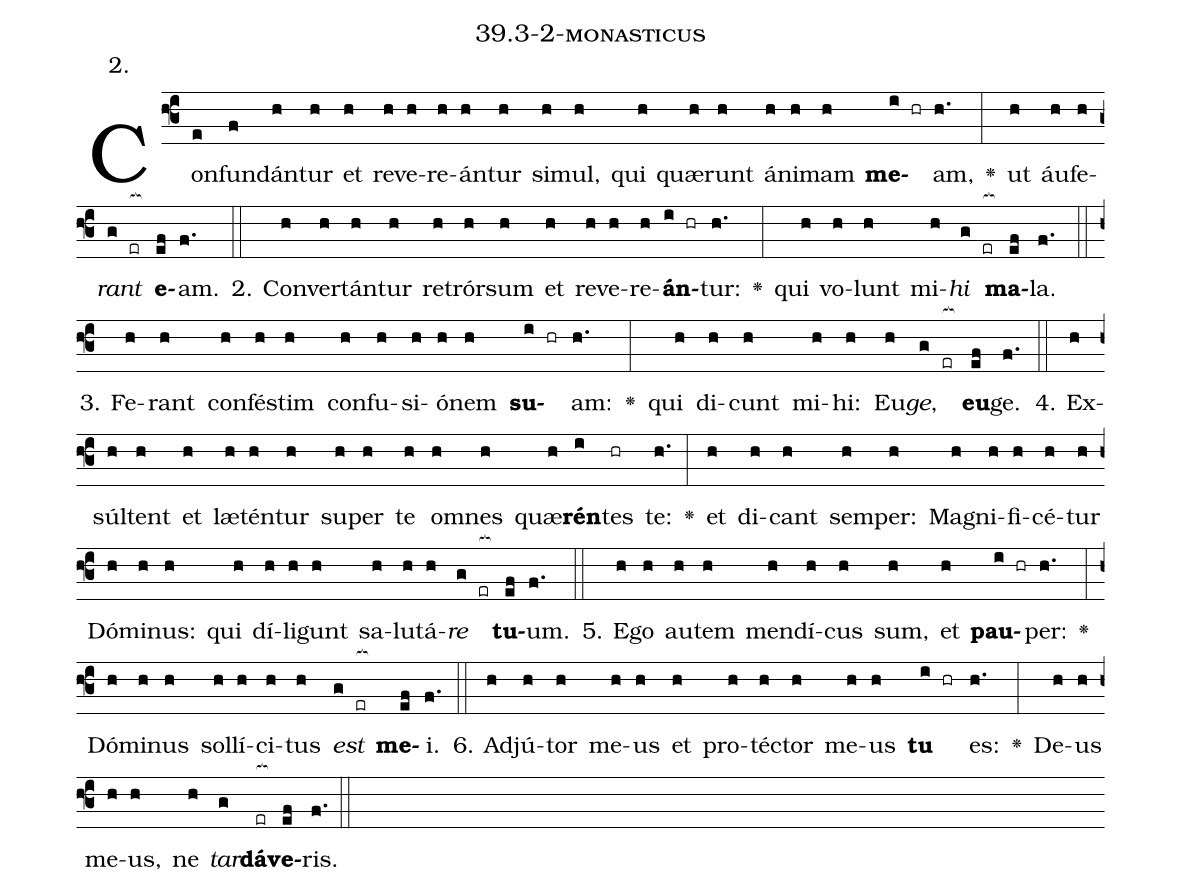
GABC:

name: 39.3-2-monasticus;
annotation: 2.;
%%
(f3)Con(e)fun(f)dán(h)tur(h) et(h) re(h)ve(h)re(h)án(h)tur(h) si(h)mul,(h) qui(h) quæ(h)runt(h) á(h)ni(h)mam(h) <b>me</b>(i hr)am,(h.) <v>\greheightstar</v>(:) ut(h) áu(h)fe(h)<i>rant</i>(g er[ocb:1{]) <b>e</b>(ef[ocb:0}])am.(f.) (::)
2. Con(h)ver(h)tán(h)tur(h) re(h)trór(h)sum(h) et(h) re(h)ve(h)re(h)<b>án</b>(i hr)tur:(h.) <v>\greheightstar</v>(:) qui(h) vo(h)lunt(h) mi(h)<i>hi</i>(g er[ocb:1{]) <b>ma</b>(ef[ocb:0}])la.(f.) (::)
3. Fe(h)rant(h) con(h)fés(h)tim(h) con(h)fu(h)si(h)ó(h)nem(h) <b>su</b>(i hr)am:(h.) <v>\greheightstar</v>(:) qui(h) di(h)cunt(h) mi(h)hi:(h) Eu(h)<i>ge</i>,(g er[ocb:1{]) <b>eu</b>(ef[ocb:0}])ge.(f.) (::)
4. Ex(h)súl(h)tent(h) et(h) læ(h)tén(h)tur(h) su(h)per(h) te(h) om(h)nes(h) quæ(h)<b>rén</b>(i)tes(hr) te:(h.) <v>\greheightstar</v>(:) et(h) di(h)cant(h) sem(h)per:(h) Ma(h)gni(h)fi(h)cé(h)tur(h) Dó(h)mi(h)nus:(h) qui(h) dí(h)li(h)gunt(h) sa(h)lu(h)tá(h)<i>re</i>(g er[ocb:1{]) <b>tu</b>(ef[ocb:0}])um.(f.) (::)
5. E(h)go(h) au(h)tem(h) men(h)dí(h)cus(h) sum,(h) et(h) <b>pau</b>(i hr)per:(h.) <v>\greheightstar</v>(:) Dó(h)mi(h)nus(h) sol(h)lí(h)ci(h)tus(h) <i>est</i>(g er[ocb:1{]) <b>me</b>(ef[ocb:0}])i.(f.) (::)
6. Ad(h)jú(h)tor(h) me(h)us(h) et(h) pro(h)téc(h)tor(h) me(h)us(h) <b>tu</b>(i hr) es:(h.) <v>\greheightstar</v>(:) De(h)us(h) me(h)us,(h) ne(h) <i>tar</i>(g)<b>dá</b>(er[ocb:1{])<b>ve</b>(ef[ocb:0}])ris.(f.) (::)
